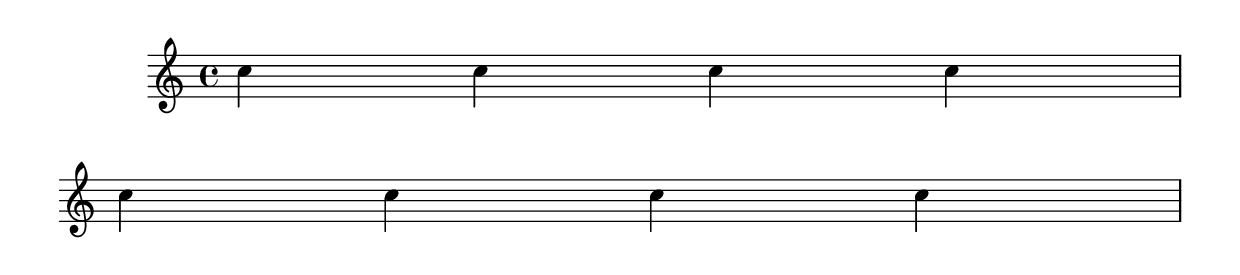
%% Do not edit this file; it is automatically
%% generated from LSR http://lsr.dsi.unimi.it
%% This file is in the public domain.
\version "2.13.16"

\header {
  lsrtags = "rhythms, contexts-and-engravers"

%% Translation of GIT committish: 1d589aa04c20d7711bf662618adbdd6d445db29d
  texidoces = "

Se pueden eliminar completamente los números de compás quitando el
grabador @code{Bar_number_engraver} del contexto de @code{Score}.

"

  doctitlees = "Suprimir los números de compás de toda la partitura"


%% Translation of GIT committish: 0a868be38a775ecb1ef935b079000cebbc64de40
  texidocde = "
Taktnummern können vollkommen aus den Noten entfernt werden, indem
man den @code{Bar_number_engraver} aus dem @code{Score}-Kontext
entfernt.

"
  doctitlede = "Entfernung von Taktnummern in einer Partitur"


%% Translation of GIT committish: 374d57cf9b68ddf32a95409ce08ba75816900f6b
  texidocfr = "
Désactiver le graveur concerné --- @code{Bar_number_engraver} ---
donnera une partition  --- contexte @code{Score} --- sans numéros de
mesure.

"
  doctitlefr = "Supprimer les numéros de mesure d'une partition"


  texidoc = "
Bar numbers can be removed entirely by removing the
@code{Bar_number_engraver} from the @code{Score} context.

"
  doctitle = "Removing bar numbers from a score"
} % begin verbatim

\layout {
  \context {
    \Score
    \remove "Bar_number_engraver"
  }
}

\relative c'' {
  c4 c c c \break
  c4 c c c
}

